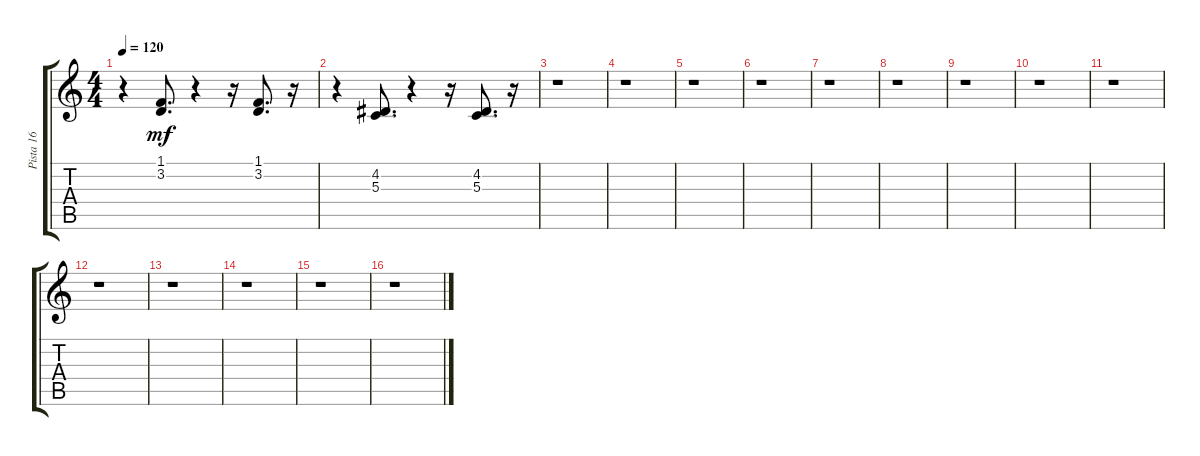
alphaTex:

\track ("Pista 16" "Pista 16") {instrument piccolo}
\staff {score tabs}
\tuning (E4 B3 G3 D3 A2 E2) {hide}
\ts (4 4)
\tempo 120
\clef g2
\ks c
r.4{dy mf} (1.1 3.2).8{d} r.4 r.16 (1.1 3.2).8{d} r.16 |
r.4 (4.2 5.3).8{d} r.4 r.16 (4.2 5.3).8{d} r.16 |
r.1 |
r.1 |
r.1 |
r.1 |
r.1 |
r.1 |
r.1 |
r.1 |
r.1 |
r.1 |
r.1 |
r.1 |
r.1 |
r.1
